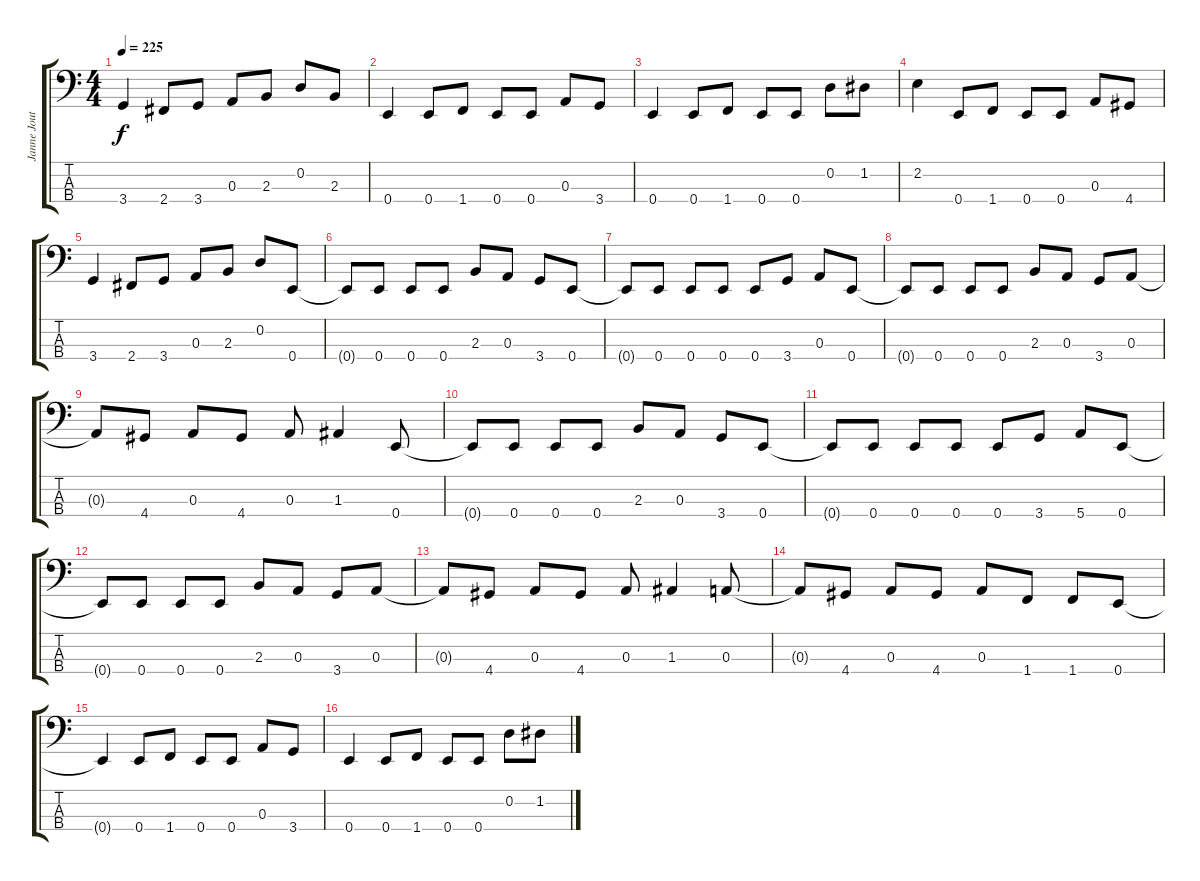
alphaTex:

\track ("Janne Joutsenniemi" "Janne Jout") {instrument electricbassfinger}
\staff {score tabs}
\tuning (G2 D2 A1 E1) {hide}
\ts (4 4)
\tempo 225
\clef f4
\ks c
3.4.4{dy f} 2.4.8 3.4.8 0.3.8 2.3.8 0.2.8 2.3.8 |
0.4.4 0.4.8 1.4.8 0.4.8 0.4.8 0.3.8 3.4.8 |
0.4.4 0.4.8 1.4.8 0.4.8 0.4.8 0.2.8 1.2.8 |
2.2.4 0.4.8 1.4.8 0.4.8 0.4.8 0.3.8 4.4.8 |
3.4.4 2.4.8 3.4.8 0.3.8 2.3.8 0.2.8 0.4.8 |
0.4{t}.8 0.4.8 0.4.8 0.4.8 2.3.8 0.3.8 3.4.8 0.4.8 |
0.4{t}.8 0.4.8 0.4.8 0.4.8 0.4.8 3.4.8 0.3.8 0.4.8 |
0.4{t}.8 0.4.8 0.4.8 0.4.8 2.3.8 0.3.8 3.4.8 0.3.8 |
0.3{t}.8 4.4.8 0.3.8 4.4.8 0.3.8 1.3.4 0.4.8 |
0.4{t}.8 0.4.8 0.4.8 0.4.8 2.3.8 0.3.8 3.4.8 0.4.8 |
0.4{t}.8 0.4.8 0.4.8 0.4.8 0.4.8 3.4.8 5.4.8 0.4.8 |
0.4{t}.8 0.4.8 0.4.8 0.4.8 2.3.8 0.3.8 3.4.8 0.3.8 |
0.3{t}.8 4.4.8 0.3.8 4.4.8 0.3.8 1.3.4 0.3.8 |
0.3{t}.8 4.4.8 0.3.8 4.4.8 0.3.8 1.4.8 1.4.8 0.4.8 |
0.4{t}.4 0.4.8 1.4.8 0.4.8 0.4.8 0.3.8 3.4.8 |
0.4.4 0.4.8 1.4.8 0.4.8 0.4.8 0.2.8 1.2.8
